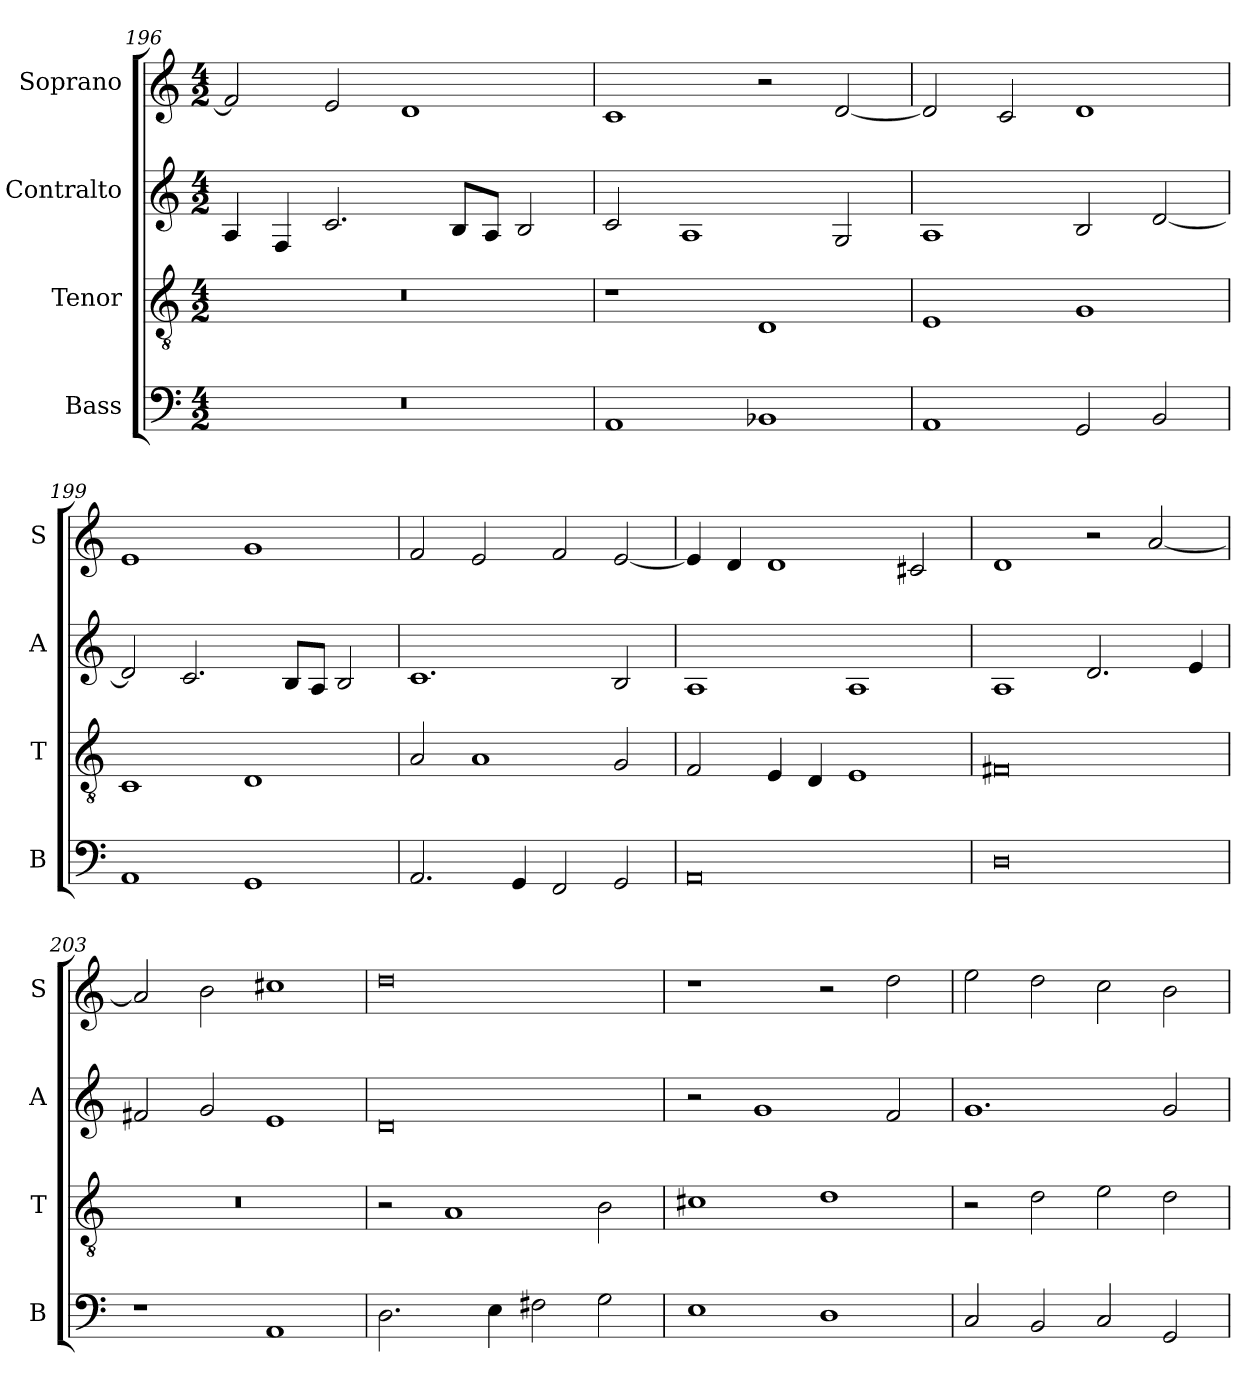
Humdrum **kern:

**kern	**kern	**kern	**kern
*part4	*part3	*part2	*part1
*staff4	*staff3	*staff2	*staff1
*I"Bass	*I"Tenor	*I"Contralto	*I"Soprano
*I'B	*I'T	*I'A	*I'S
*clefF4	*clefGv2	*clefG2	*clefG2
*k[]	*k[]	*k[]	*k[]
*M4/2	*M4/2	*M4/2	*M4/2
=196	=196	=196	=196
0r	0r	4A	2f]
.	.	4F	.
.	.	2.c	2e
.	.	.	1d
.	.	8B/L	.
.	.	8A/J	.
.	.	2B	.
=197	=197	=197	=197
1AA	1r	2c	1c
.	.	1A	.
1BB-X	1D	.	2r
.	.	2G	[2d
=198	=198	=198	=198
1AA	1E	1A	2d]
.	.	.	2c
2GG	1G	2B	1d
2BB	.	[2d	.
=199	=199	=199	=199
1AA	1C	2d]	1e
.	.	2.c	.
1GG	1D	.	1g
.	.	8B/L	.
.	.	8A/J	.
.	.	2B	.
=200	=200	=200	=200
2.AA	2A	1.c	2f
.	1A	.	2e
4GG	.	.	.
2FF	.	.	2f
2GG	2G	2B	[2e
=201	=201	=201	=201
0AA	2F	1A	4e]
.	.	.	4d
.	4E	.	1d
.	4D	.	.
.	1E	1A	.
.	.	.	2c#X
=202	=202	=202	=202
0D	0F#X	1A	1d
.	.	2.d	2r
.	.	.	[2a
.	.	4e	.
=203	=203	=203	=203
1r	0r	2f#X	2a]
.	.	2g	2b
1AA	.	1e	1cc#X
=204	=204	=204	=204
2.D	2r	0d	0dd
.	1A	.	.
4E	.	.	.
2F#X	.	.	.
2G	2B	.	.
=205	=205	=205	=205
1E	1c#X	2r	1r
.	.	1g	.
1D	1d	.	2r
.	.	2f	2dd
=206	=206	=206	=206
2C	2r	1.g	2ee
2BB	2d	.	2dd
2C	2e	.	2cc
2GG	2d	2g	2b
=	=	=	=
*-	*-	*-	*-
